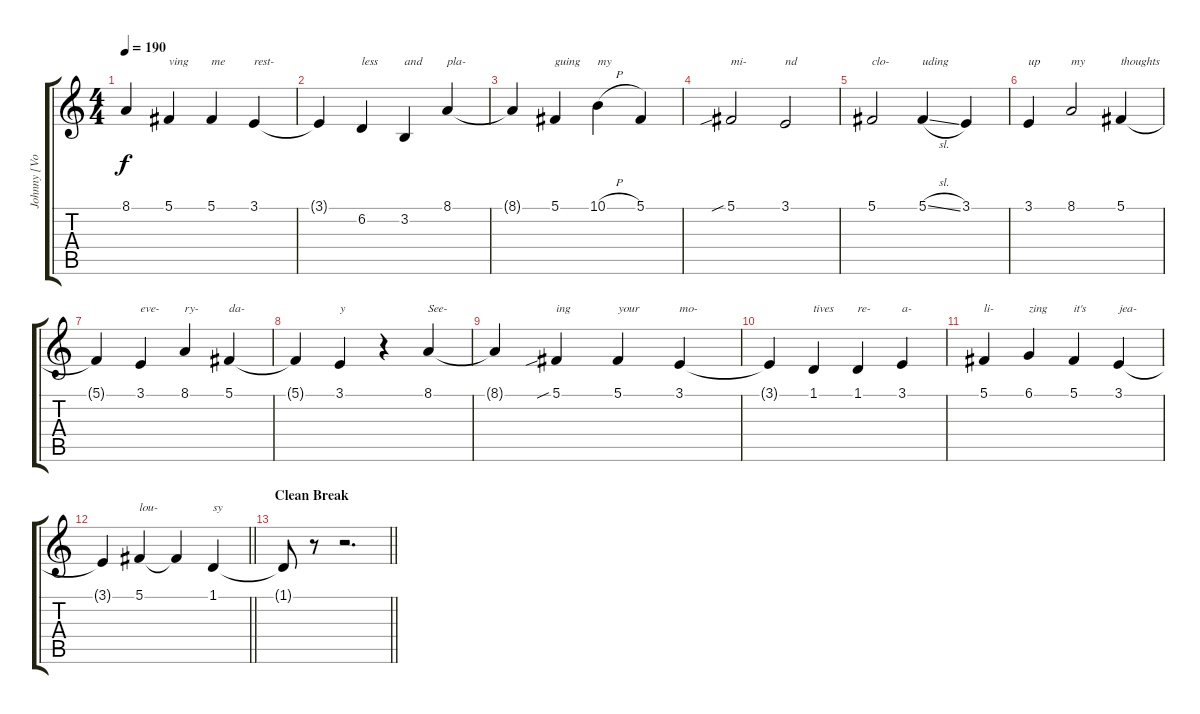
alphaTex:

\track ("Johnny [Vox]" "Johnny [Vo") {instrument lead2sawtooth}
\staff {score tabs}
\tuning (Db4 Ab3 E3 B2 Gb2 B1) {hide}
\ts (4 4)
\tempo 190
\clef g2
\ks c
8.1{t}.4{dy f} 5.1.4{txt "ving"} 5.1.4{txt "me"} 3.1.4{txt "rest-"} |
3.1{t}.4 6.2.4{txt "less"} 3.2.4{txt "and"} 8.1.4{txt "pla-"} |
8.1{t}.4 5.1.4{txt "guing"} 10.1{h}.4{txt "my"} 5.1.4 |
5.1{sib}.2{txt "mi-"} 3.1.2{txt "nd"} |
5.1.2{txt "clo-"} 5.1{sl}.4{txt "uding"} 3.1.4 |
3.1.4{txt "up"} 8.1.2{txt "my"} 5.1.4{txt "thoughts"} |
5.1{t}.4 3.1.4{txt "eve-"} 8.1.4{txt "ry-"} 5.1.4{txt "da-"} |
5.1{t}.4 3.1.4{txt "y"} r.4 8.1.4{txt "See-"} |
8.1{t}.4 5.1{sib}.4{txt "ing"} 5.1.4{txt "your"} 3.1.4{txt "mo-"} |
3.1{t}.4 1.1.4{txt "tives"} 1.1.4{txt "re-"} 3.1.4{txt "a-"} |
5.1.4{txt "li-"} 6.1.4{txt "zing"} 5.1.4{txt "it's"} 3.1.4{txt "jea-"} |
\barLineRight lightlight
3.1{t}.4 5.1.4{txt "lou-"} 5.1{t}.4 1.1.4{txt "sy"} |
\section ("" "Clean Break")
\barLineRight lightlight
1.1{t}.8 r.8 r.2{d}
